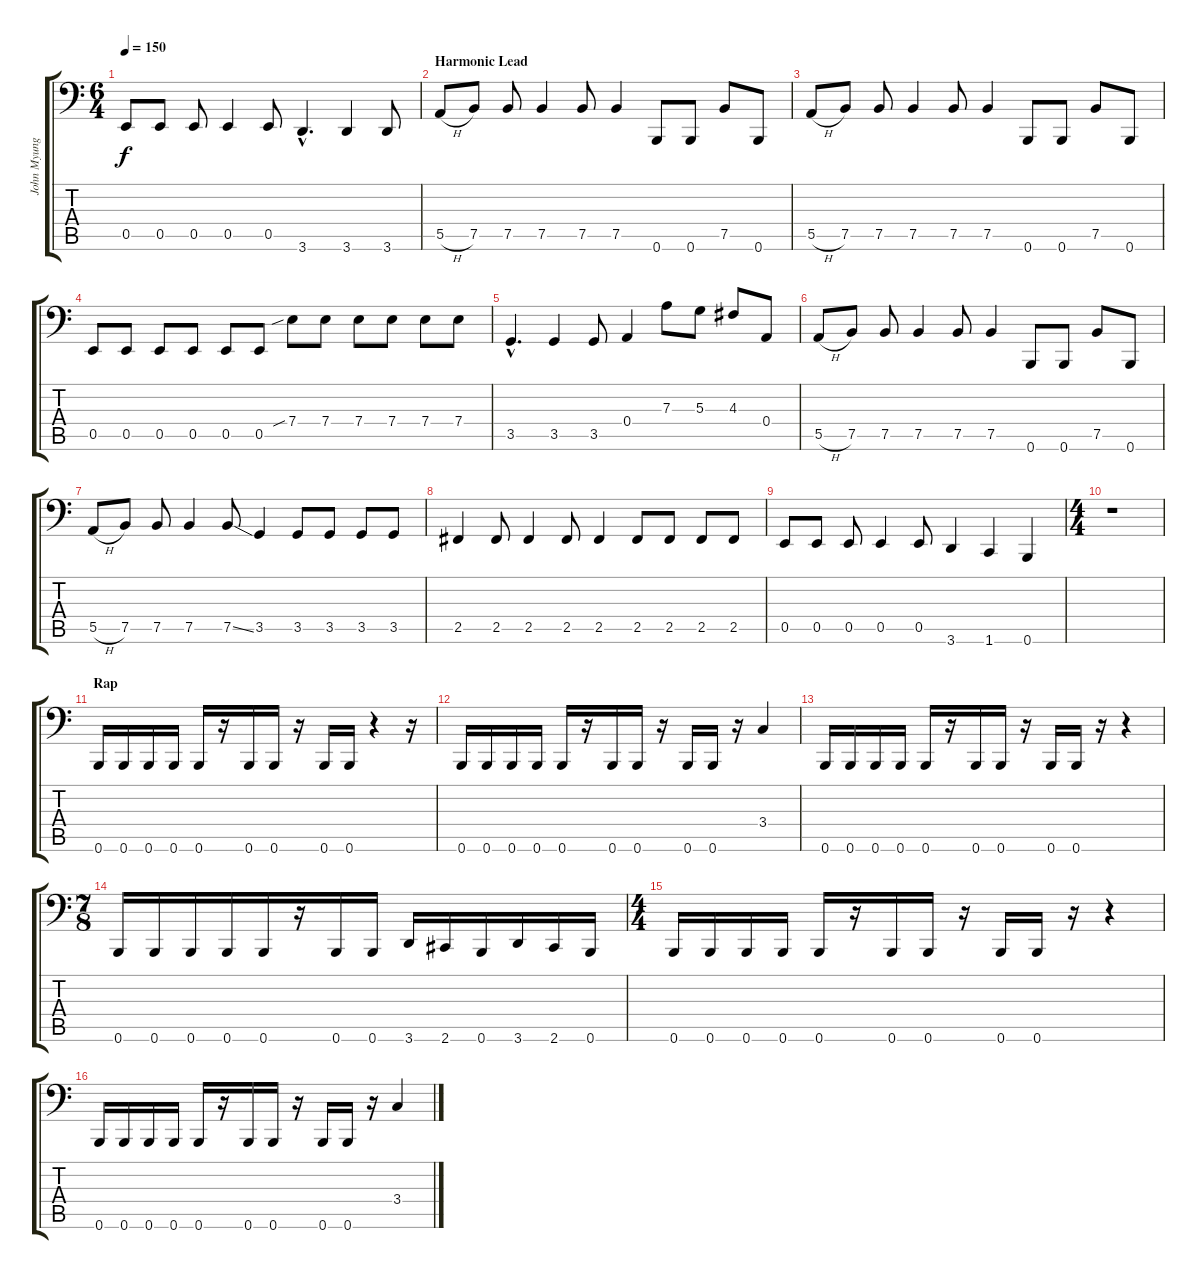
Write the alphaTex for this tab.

\track ("John Myung" "John Myung") {instrument electricbassfinger}
\staff {score tabs}
\tuning (C3 G2 D2 A1 E1 B0) {hide}
\ts (6 4)
\tempo 150
\clef f4
\ks c
0.5.8{dy f} 0.5.8 0.5.8 0.5.4 0.5.8 3.6{hac}.4{d} 3.6.4 3.6.8 |
\section ("" "Harmonic Lead")
5.5{h}.8 7.5.8 7.5.8 7.5.4 7.5.8 7.5.4 0.6.8 0.6.8 7.5.8 0.6.8 |
5.5{h}.8 7.5.8 7.5.8 7.5.4 7.5.8 7.5.4 0.6.8 0.6.8 7.5.8 0.6.8 |
0.5.8 0.5.8 0.5.8 0.5.8 0.5.8 0.5.8 7.4{sib}.8 7.4.8 7.4.8 7.4.8 7.4.8 7.4.8 |
3.5{hac}.4{d} 3.5.4 3.5.8 0.4.4 7.3.8 5.3.8 4.3.8 0.4.8 |
5.5{h}.8 7.5.8 7.5.8 7.5.4 7.5.8 7.5.4 0.6.8 0.6.8 7.5.8 0.6.8 |
5.5{h}.8 7.5.8 7.5.8 7.5.4 7.5{ss}.8 3.5.4 3.5.8 3.5.8 3.5.8 3.5.8 |
2.5.4 2.5.8 2.5.4 2.5.8 2.5.4 2.5.8 2.5.8 2.5.8 2.5.8 |
0.5.8 0.5.8 0.5.8 0.5.4 0.5.8 3.6.4 1.6.4 0.6.4 |
\ts (4 4)
r.1 |
\section ("" "Rap")
0.6.16 0.6.16 0.6.16 0.6.16 0.6.16 r.16 0.6.16 0.6.16 r.16 0.6.16 0.6.16 r.4 r.16 |
0.6.16 0.6.16 0.6.16 0.6.16 0.6.16 r.16 0.6.16 0.6.16 r.16 0.6.16 0.6.16 r.16 3.4.4 |
0.6.16 0.6.16 0.6.16 0.6.16 0.6.16 r.16 0.6.16 0.6.16 r.16 0.6.16 0.6.16 r.16 r.4 |
\ts (7 8)
0.6.16 0.6.16 0.6.16 0.6.16 0.6.16 r.16 0.6.16 0.6.16 3.6.16 2.6.16 0.6.16 3.6.16 2.6.16 0.6.16 |
\ts (4 4)
0.6.16 0.6.16 0.6.16 0.6.16 0.6.16 r.16 0.6.16 0.6.16 r.16 0.6.16 0.6.16 r.16 r.4 |
0.6.16 0.6.16 0.6.16 0.6.16 0.6.16 r.16 0.6.16 0.6.16 r.16 0.6.16 0.6.16 r.16 3.4.4
